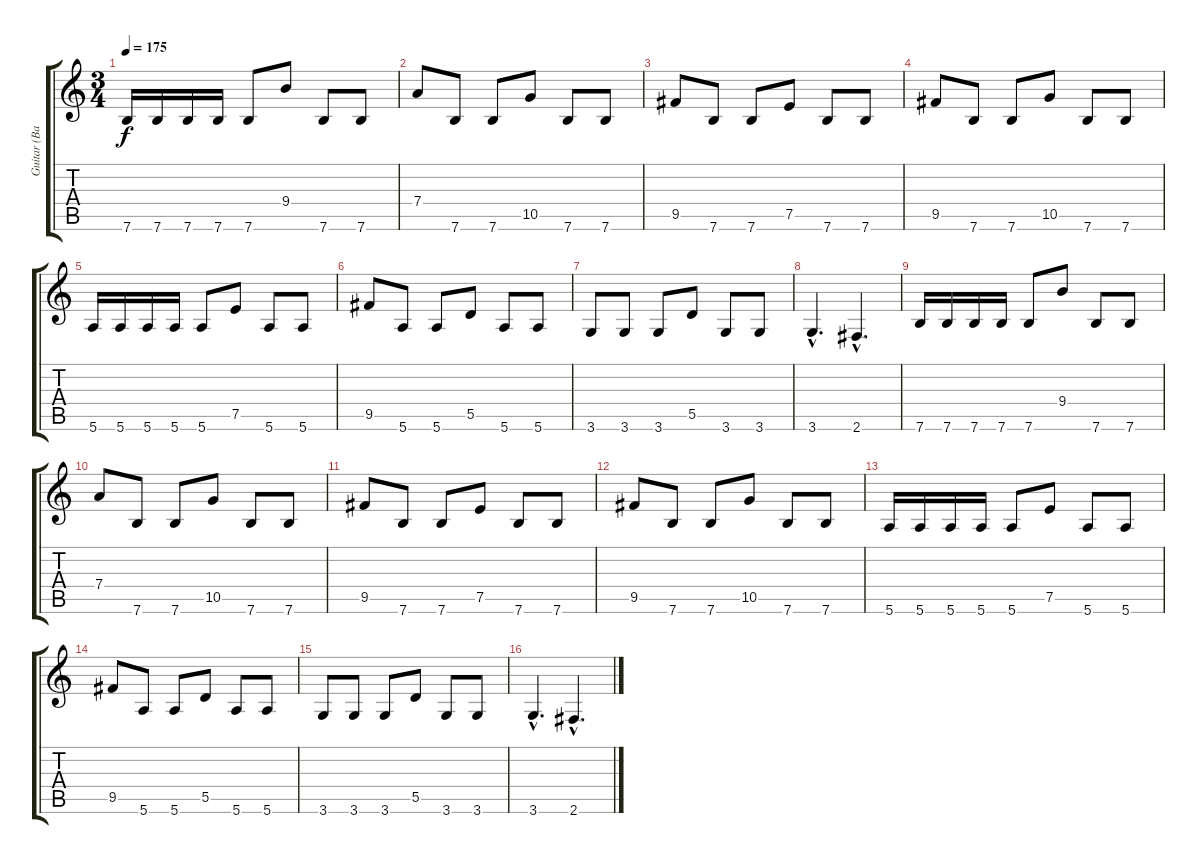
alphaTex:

\track ("Guitar (Back)" "Guitar (Ba") {instrument overdrivenguitar}
\staff {score tabs}
\tuning (E4 B3 G3 D3 A2 E2) {hide}
\ts (3 4)
\tempo 175
\clef g2
\ks c
7.6.16{dy f volume 11 instrument electricguitarmuted} 7.6.16 7.6.16 7.6.16 7.6.8{instrument electricguitarmuted} 9.4.8{instrument overdrivenguitar} 7.6.8{instrument electricguitarmuted} 7.6.8 |
7.4.8{instrument overdrivenguitar} 7.6.8{instrument electricguitarmuted} 7.6.8 10.5.8{instrument overdrivenguitar} 7.6.8{instrument electricguitarmuted} 7.6.8 |
9.5.8{instrument overdrivenguitar} 7.6.8{instrument electricguitarmuted} 7.6.8 7.5.8{instrument overdrivenguitar} 7.6.8{instrument electricguitarmuted} 7.6.8 |
9.5.8{instrument overdrivenguitar} 7.6.8{instrument electricguitarmuted} 7.6.8 10.5.8{instrument overdrivenguitar} 7.6.8{instrument electricguitarmuted} 7.6.8 |
5.6.16{instrument electricguitarmuted} 5.6.16 5.6.16 5.6.16 5.6.8{instrument electricguitarmuted} 7.5.8{instrument overdrivenguitar} 5.6.8{instrument electricguitarmuted} 5.6.8 |
9.5.8{instrument overdrivenguitar} 5.6.8{instrument electricguitarmuted} 5.6.8 5.5.8{instrument overdrivenguitar} 5.6.8{instrument electricguitarmuted} 5.6.8 |
3.6.8{instrument electricguitarmuted} 3.6.8 3.6.8 5.5.8{instrument overdrivenguitar} 3.6.8{instrument electricguitarmuted} 3.6.8 |
3.6{hac}.4{d instrument distortionguitar} 2.6{hac}.4{d} |
7.6.16{volume 11 instrument electricguitarmuted} 7.6.16 7.6.16 7.6.16 7.6.8{instrument electricguitarmuted} 9.4.8{instrument overdrivenguitar} 7.6.8{instrument electricguitarmuted} 7.6.8 |
7.4.8{instrument overdrivenguitar} 7.6.8{instrument electricguitarmuted} 7.6.8 10.5.8{instrument overdrivenguitar} 7.6.8{instrument electricguitarmuted} 7.6.8 |
9.5.8{instrument overdrivenguitar} 7.6.8{instrument electricguitarmuted} 7.6.8 7.5.8{instrument overdrivenguitar} 7.6.8{instrument electricguitarmuted} 7.6.8 |
9.5.8{instrument overdrivenguitar} 7.6.8{instrument electricguitarmuted} 7.6.8 10.5.8{instrument overdrivenguitar} 7.6.8{instrument electricguitarmuted} 7.6.8 |
5.6.16{instrument electricguitarmuted} 5.6.16 5.6.16 5.6.16 5.6.8{instrument electricguitarmuted} 7.5.8{instrument overdrivenguitar} 5.6.8{instrument electricguitarmuted} 5.6.8 |
9.5.8{instrument overdrivenguitar} 5.6.8{instrument electricguitarmuted} 5.6.8 5.5.8{instrument overdrivenguitar} 5.6.8{instrument electricguitarmuted} 5.6.8 |
3.6.8{instrument electricguitarmuted} 3.6.8 3.6.8 5.5.8{instrument overdrivenguitar} 3.6.8{instrument electricguitarmuted} 3.6.8 |
3.6{hac}.4{d instrument distortionguitar} 2.6{hac}.4{d}
